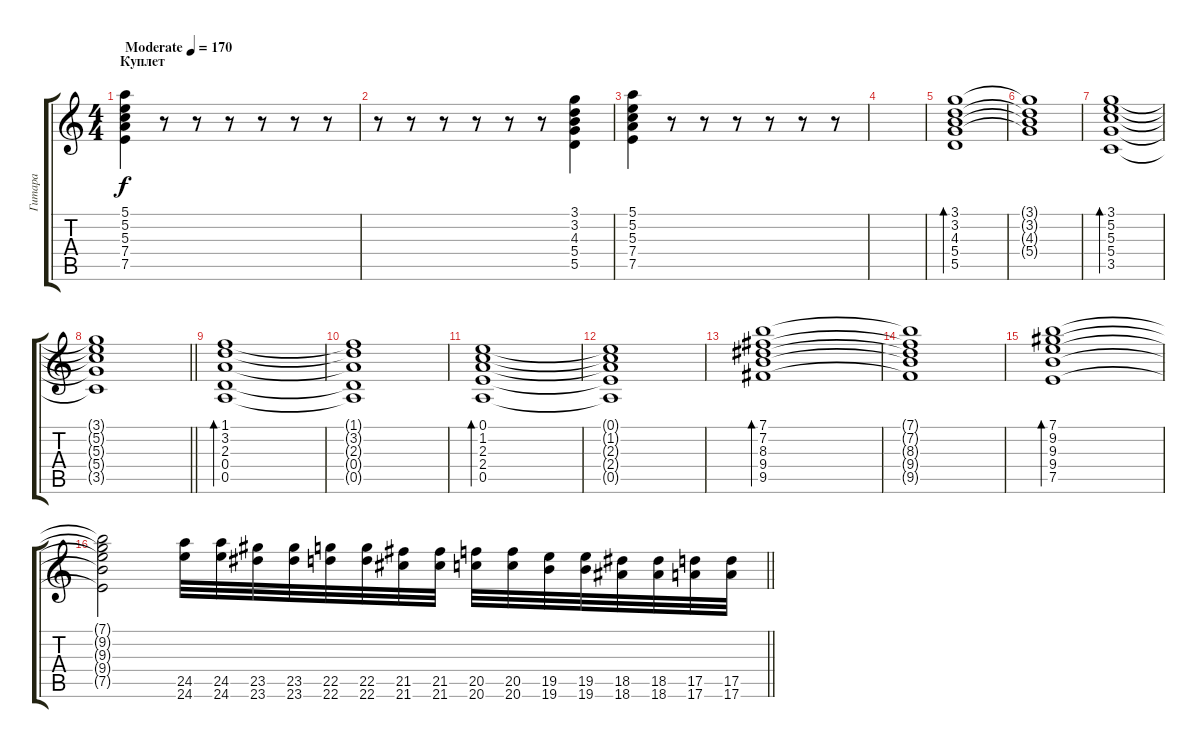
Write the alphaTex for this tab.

\track ("Гитара" "Гитара") {instrument overdrivenguitar}
\staff {score tabs}
\tuning (E4 B3 G3 D3 A2 E2) {hide}
\ts (4 4)
\section ("" "Куплет")
\tempo (170 "Moderate")
\clef g2
\ks c
(5.1 5.2 5.3 7.4 7.5).4{dy f instrument electricguitarclean} r.8 r.8 r.8 r.8 r.8 r.8 |
r.8 r.8 r.8 r.8 r.8 r.8 (3.1 3.2 4.3 5.4 5.5).4 |
(5.1 5.2 5.3 7.4 7.5).4 r.8 r.8 r.8 r.8 r.8 r.8 |
|
(3.1 3.2 4.3 5.4 5.5).1{bd 240} |
(3.1{t} 3.2{t} 4.3{t} 5.4{t}).1 |
(3.1 5.2 5.3 5.4 3.5).1{bd 240} |
\barLineRight lightlight
(3.1{t} 5.2{t} 5.3{t} 5.4{t} 3.5{t}).1 |
\section ("" "")
(1.1 3.2 2.3 0.4 0.5).1{bd 240} |
(1.1{t} 3.2{t} 2.3{t} 0.4{t} 0.5{t}).1 |
(0.1 1.2 2.3 2.4 0.5).1{bd 240} |
(0.1{t} 1.2{t} 2.3{t} 2.4{t} 0.5{t}).1 |
(7.1 7.2 8.3 9.4 9.5).1{bd 240} |
(7.1{t} 7.2{t} 8.3{t} 9.4{t} 9.5{t}).1 |
(7.1 9.2 9.3 9.4 7.5).1{bd 240} |
\barLineRight lightlight
(7.1{t} 9.2{t} 9.3{t} 9.4{t} 7.5{t}).2 (24.5 24.6).32{instrument overdrivenguitar} (24.5 24.6).32 (23.5 23.6).32 (23.5 23.6).32 (22.5 22.6).32 (22.5 22.6).32 (21.5 21.6).32 (21.5 21.6).32 (20.5 20.6).32 (20.5 20.6).32 (19.5 19.6).32 (19.5 19.6).32 (18.5 18.6).32 (18.5 18.6).32 (17.5 17.6).32 (17.5 17.6).32
